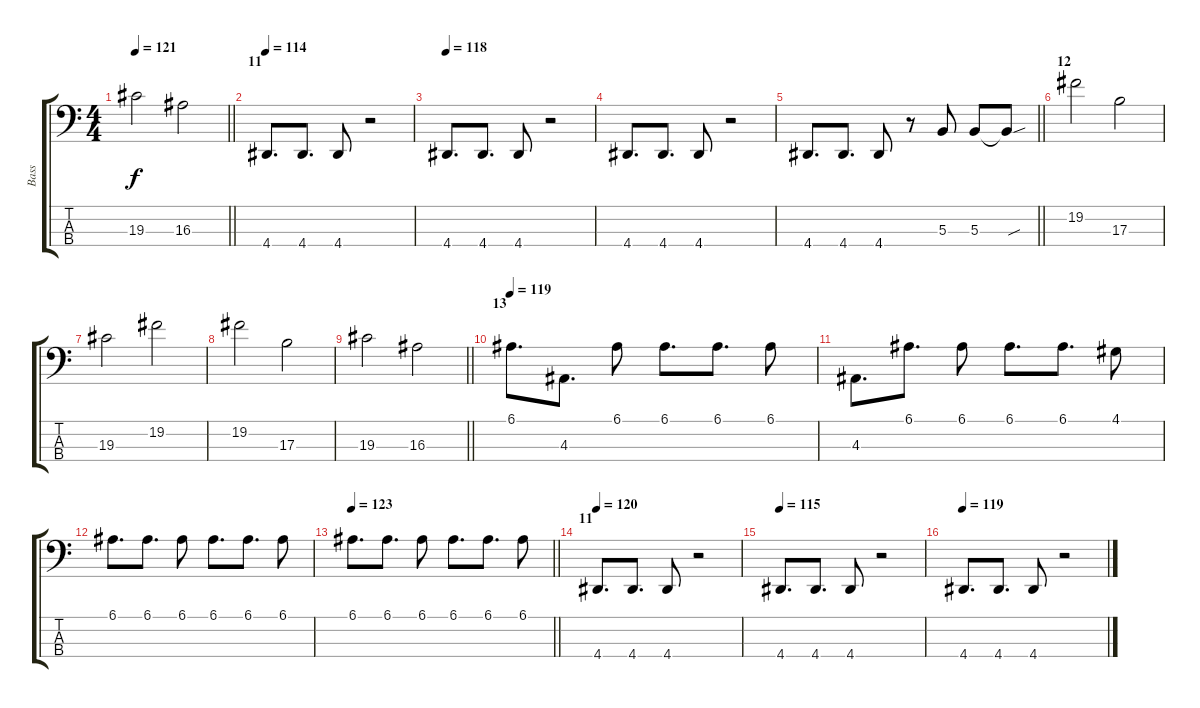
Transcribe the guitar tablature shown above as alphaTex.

\track ("Bass" "Bass") {instrument electricbasspick}
\staff {score tabs}
\tuning (E2 B1 Gb1 B0) {hide}
\ts (4 4)
\tempo 121
\clef f4
\barLineRight lightlight
\ks c
19.3.2{dy f} 16.3.2 |
\section ("" "11")
\tempo 114
4.4.8{d} 4.4.8{d} 4.4.8 r.2 |
\tempo 118
4.4.8{d} 4.4.8{d} 4.4.8 r.2 |
4.4.8{d} 4.4.8{d} 4.4.8 r.2 |
\barLineRight lightlight
4.4.8{d} 4.4.8{d} 4.4.8 r.8 5.3.8 5.3.8 5.3{sou t}.8 |
\section ("" "12")
19.2.2 17.3.2 |
19.3.2 19.2.2 |
19.2.2 17.3.2 |
\barLineRight lightlight
19.3.2 16.3.2 |
\section ("" "13")
\tempo 119
6.1.8{d} 4.3.8{d} 6.1.8 6.1.8{d} 6.1.8{d} 6.1.8 |
4.3.8{d} 6.1.8{d} 6.1.8 6.1.8{d} 6.1.8{d} 4.1.8 |
6.1.8{d} 6.1.8{d} 6.1.8 6.1.8{d} 6.1.8{d} 6.1.8 |
\tempo 123
\barLineRight lightlight
6.1.8{d} 6.1.8{d} 6.1.8 6.1.8{d} 6.1.8{d} 6.1.8 |
\section ("" "11")
\tempo 120
4.4.8{d} 4.4.8{d} 4.4.8 r.2 |
\tempo 115
4.4.8{d} 4.4.8{d} 4.4.8 r.2 |
\tempo 119
4.4.8{d} 4.4.8{d} 4.4.8 r.2
